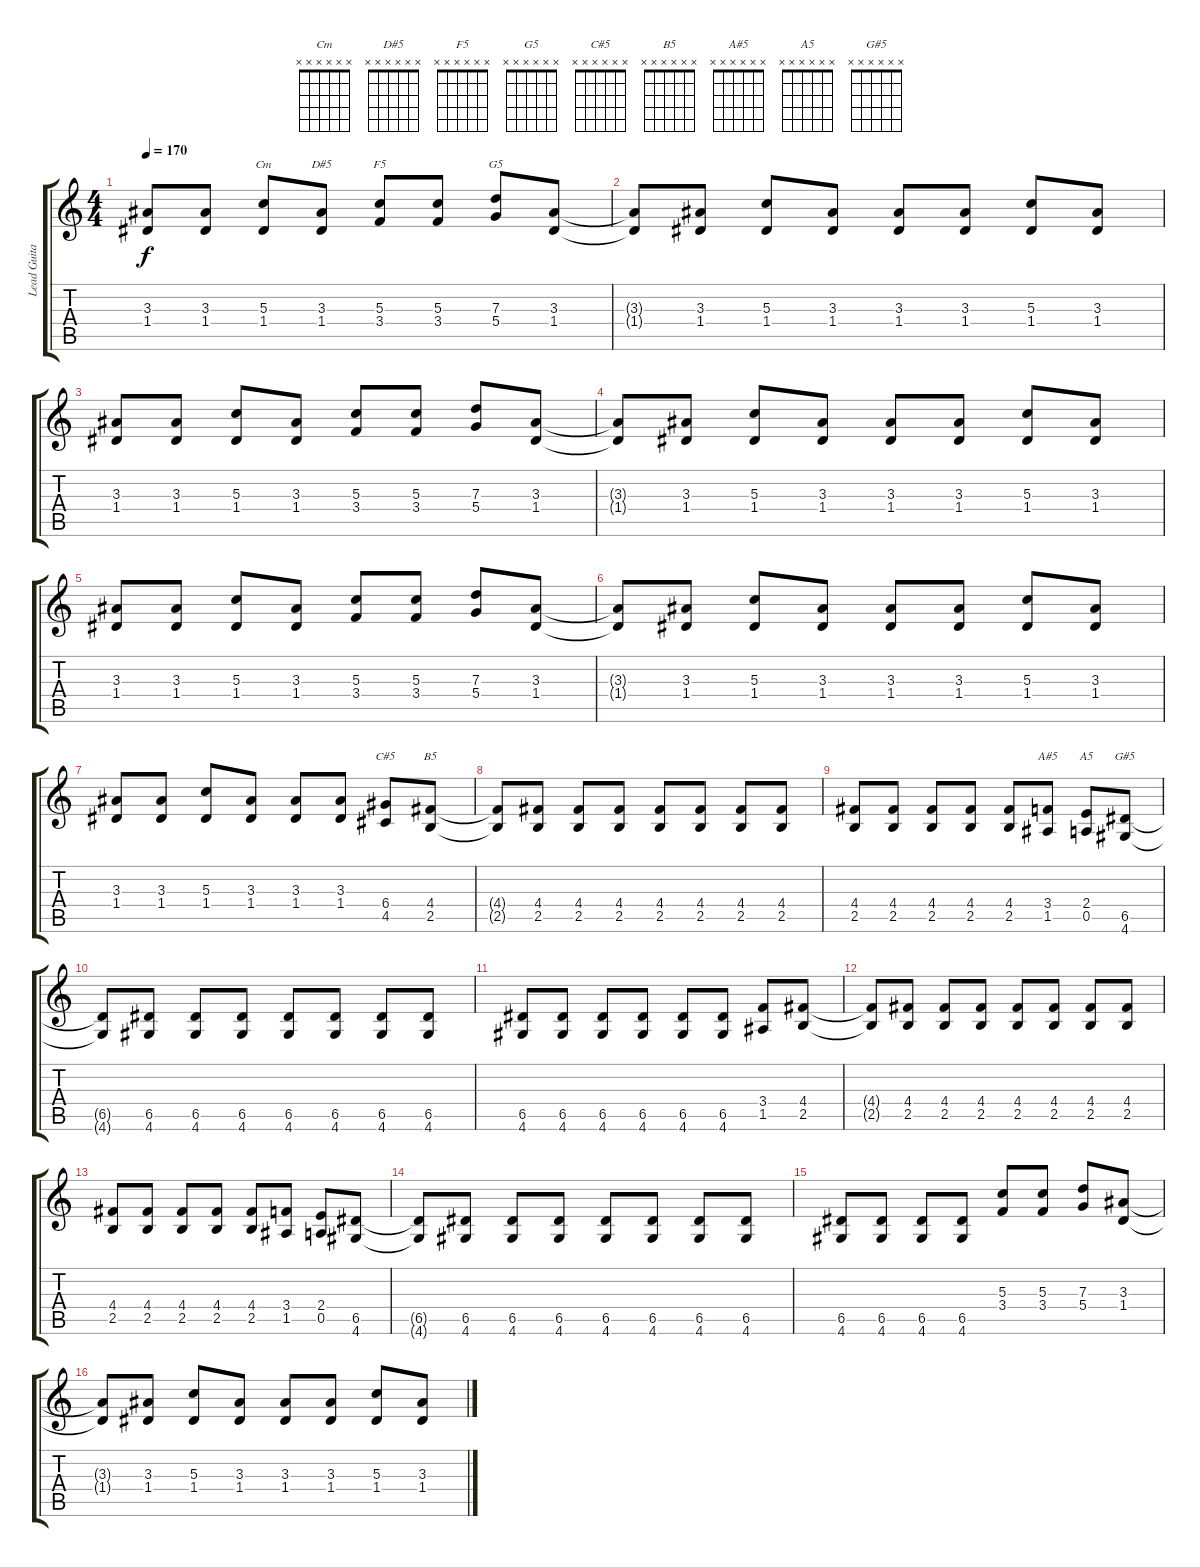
\track ("Lead Guitar: Slash" "Lead Guita") {instrument distortionguitar}
\staff {score tabs}
\tuning (E4 B3 G3 D3 A2 E2) {hide}
\chord ("Cm" x x x x x x)
\chord ("D#5" x x x x x x)
\chord ("F5" x x x x x x)
\chord ("G5" x x x x x x)
\chord ("C#5" x x x x x x)
\chord ("B5" x x x x x x)
\chord ("A#5" x x x x x x)
\chord ("A5" x x x x x x)
\chord ("G#5" x x x x x x)
\ts (4 4)
\tempo 170
\clef g2
\ks c
(3.3 1.4).8{dy f} (3.3 1.4).8 (5.3 1.4).8{ch "Cm"} (3.3 1.4).8{ch "D#5"} (5.3 3.4).8{ch "F5"} (5.3 3.4).8 (7.3 5.4).8{ch "G5"} (3.3 1.4).8 |
(3.3{t} 1.4{t}).8 (3.3 1.4).8 (5.3 1.4).8 (3.3 1.4).8 (3.3 1.4).8 (3.3 1.4).8 (5.3 1.4).8 (3.3 1.4).8 |
(3.3 1.4).8 (3.3 1.4).8 (5.3 1.4).8 (3.3 1.4).8 (5.3 3.4).8 (5.3 3.4).8 (7.3 5.4).8 (3.3 1.4).8 |
(3.3{t} 1.4{t}).8 (3.3 1.4).8 (5.3 1.4).8 (3.3 1.4).8 (3.3 1.4).8 (3.3 1.4).8 (5.3 1.4).8 (3.3 1.4).8 |
(3.3 1.4).8 (3.3 1.4).8 (5.3 1.4).8 (3.3 1.4).8 (5.3 3.4).8 (5.3 3.4).8 (7.3 5.4).8 (3.3 1.4).8 |
(3.3{t} 1.4{t}).8 (3.3 1.4).8 (5.3 1.4).8 (3.3 1.4).8 (3.3 1.4).8 (3.3 1.4).8 (5.3 1.4).8 (3.3 1.4).8 |
(3.3 1.4).8 (3.3 1.4).8 (5.3 1.4).8 (3.3 1.4).8 (3.3 1.4).8 (3.3 1.4).8 (6.4 4.5).8{ch "C#5"} (4.4 2.5).8{ch "B5"} |
(4.4{t} 2.5{t}).8 (4.4 2.5).8 (4.4 2.5).8 (4.4 2.5).8 (4.4 2.5).8 (4.4 2.5).8 (4.4 2.5).8 (4.4 2.5).8 |
(4.4 2.5).8 (4.4 2.5).8 (4.4 2.5).8 (4.4 2.5).8 (4.4 2.5).8 (3.4 1.5).8{ch "A#5"} (2.4 0.5).8{ch "A5"} (6.5 4.6).8{ch "G#5"} |
(6.5{t} 4.6{t}).8 (6.5 4.6).8 (6.5 4.6).8 (6.5 4.6).8 (6.5 4.6).8 (6.5 4.6).8 (6.5 4.6).8 (6.5 4.6).8 |
(6.5 4.6).8 (6.5 4.6).8 (6.5 4.6).8 (6.5 4.6).8 (6.5 4.6).8 (6.5 4.6).8 (3.4 1.5).8 (4.4 2.5).8 |
(4.4{t} 2.5{t}).8 (4.4 2.5).8 (4.4 2.5).8 (4.4 2.5).8 (4.4 2.5).8 (4.4 2.5).8 (4.4 2.5).8 (4.4 2.5).8 |
(4.4 2.5).8 (4.4 2.5).8 (4.4 2.5).8 (4.4 2.5).8 (4.4 2.5).8 (3.4 1.5).8 (2.4 0.5).8 (6.5 4.6).8 |
(6.5{t} 4.6{t}).8 (6.5 4.6).8 (6.5 4.6).8 (6.5 4.6).8 (6.5 4.6).8 (6.5 4.6).8 (6.5 4.6).8 (6.5 4.6).8 |
(6.5 4.6).8 (6.5 4.6).8 (6.5 4.6).8 (6.5 4.6).8 (5.3 3.4).8 (5.3 3.4).8 (7.3 5.4).8 (3.3 1.4).8 |
(3.3{t} 1.4{t}).8 (3.3 1.4).8 (5.3 1.4).8 (3.3 1.4).8 (3.3 1.4).8 (3.3 1.4).8 (5.3 1.4).8 (3.3 1.4).8
